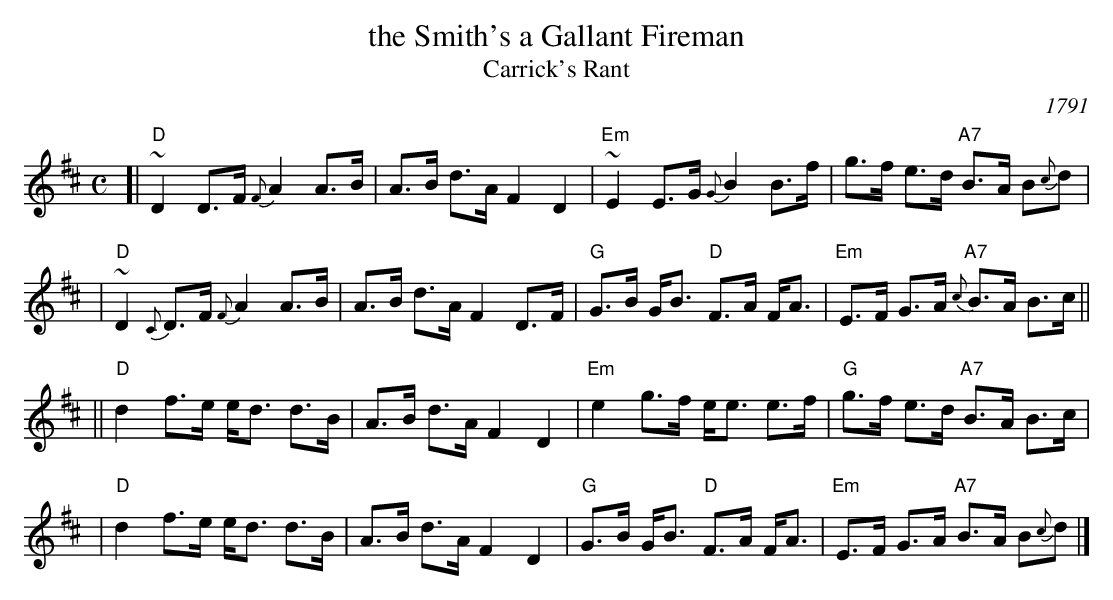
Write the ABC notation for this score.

X:1
T: the Smith's a Gallant Fireman
T: Carrick's Rant
O: 1791
M: C
L: 1/8
K: D
[| "D"~D2 D>F {F}A2 A>B | A>B d>A F2 D2 \
 | "Em"~E2 E>G {G}B2 B>f | g>f e>d "A7"B>A B{c}d |
 | "D"~D2 {C}D>F {F}A2 A>B | A>B d>A F2 D>F \
 | "G"G>B G<B "D"F>A F<A | "Em"E>F G>A "A7"{c}B>A B>c ||
|| "D"d2 f>e e<d d>B | A>B d>A F2 D2 \
 | "Em"e2 g>f e<e e>f | "G"g>f e>d "A7"B>A B>c |
 | "D"d2 f>e e<d d>B | A>B d>A F2 D2 \
 | "G"G>B G<B "D"F>A F<A | "Em"E>F G>A "A7"B>A B{c}d |]
